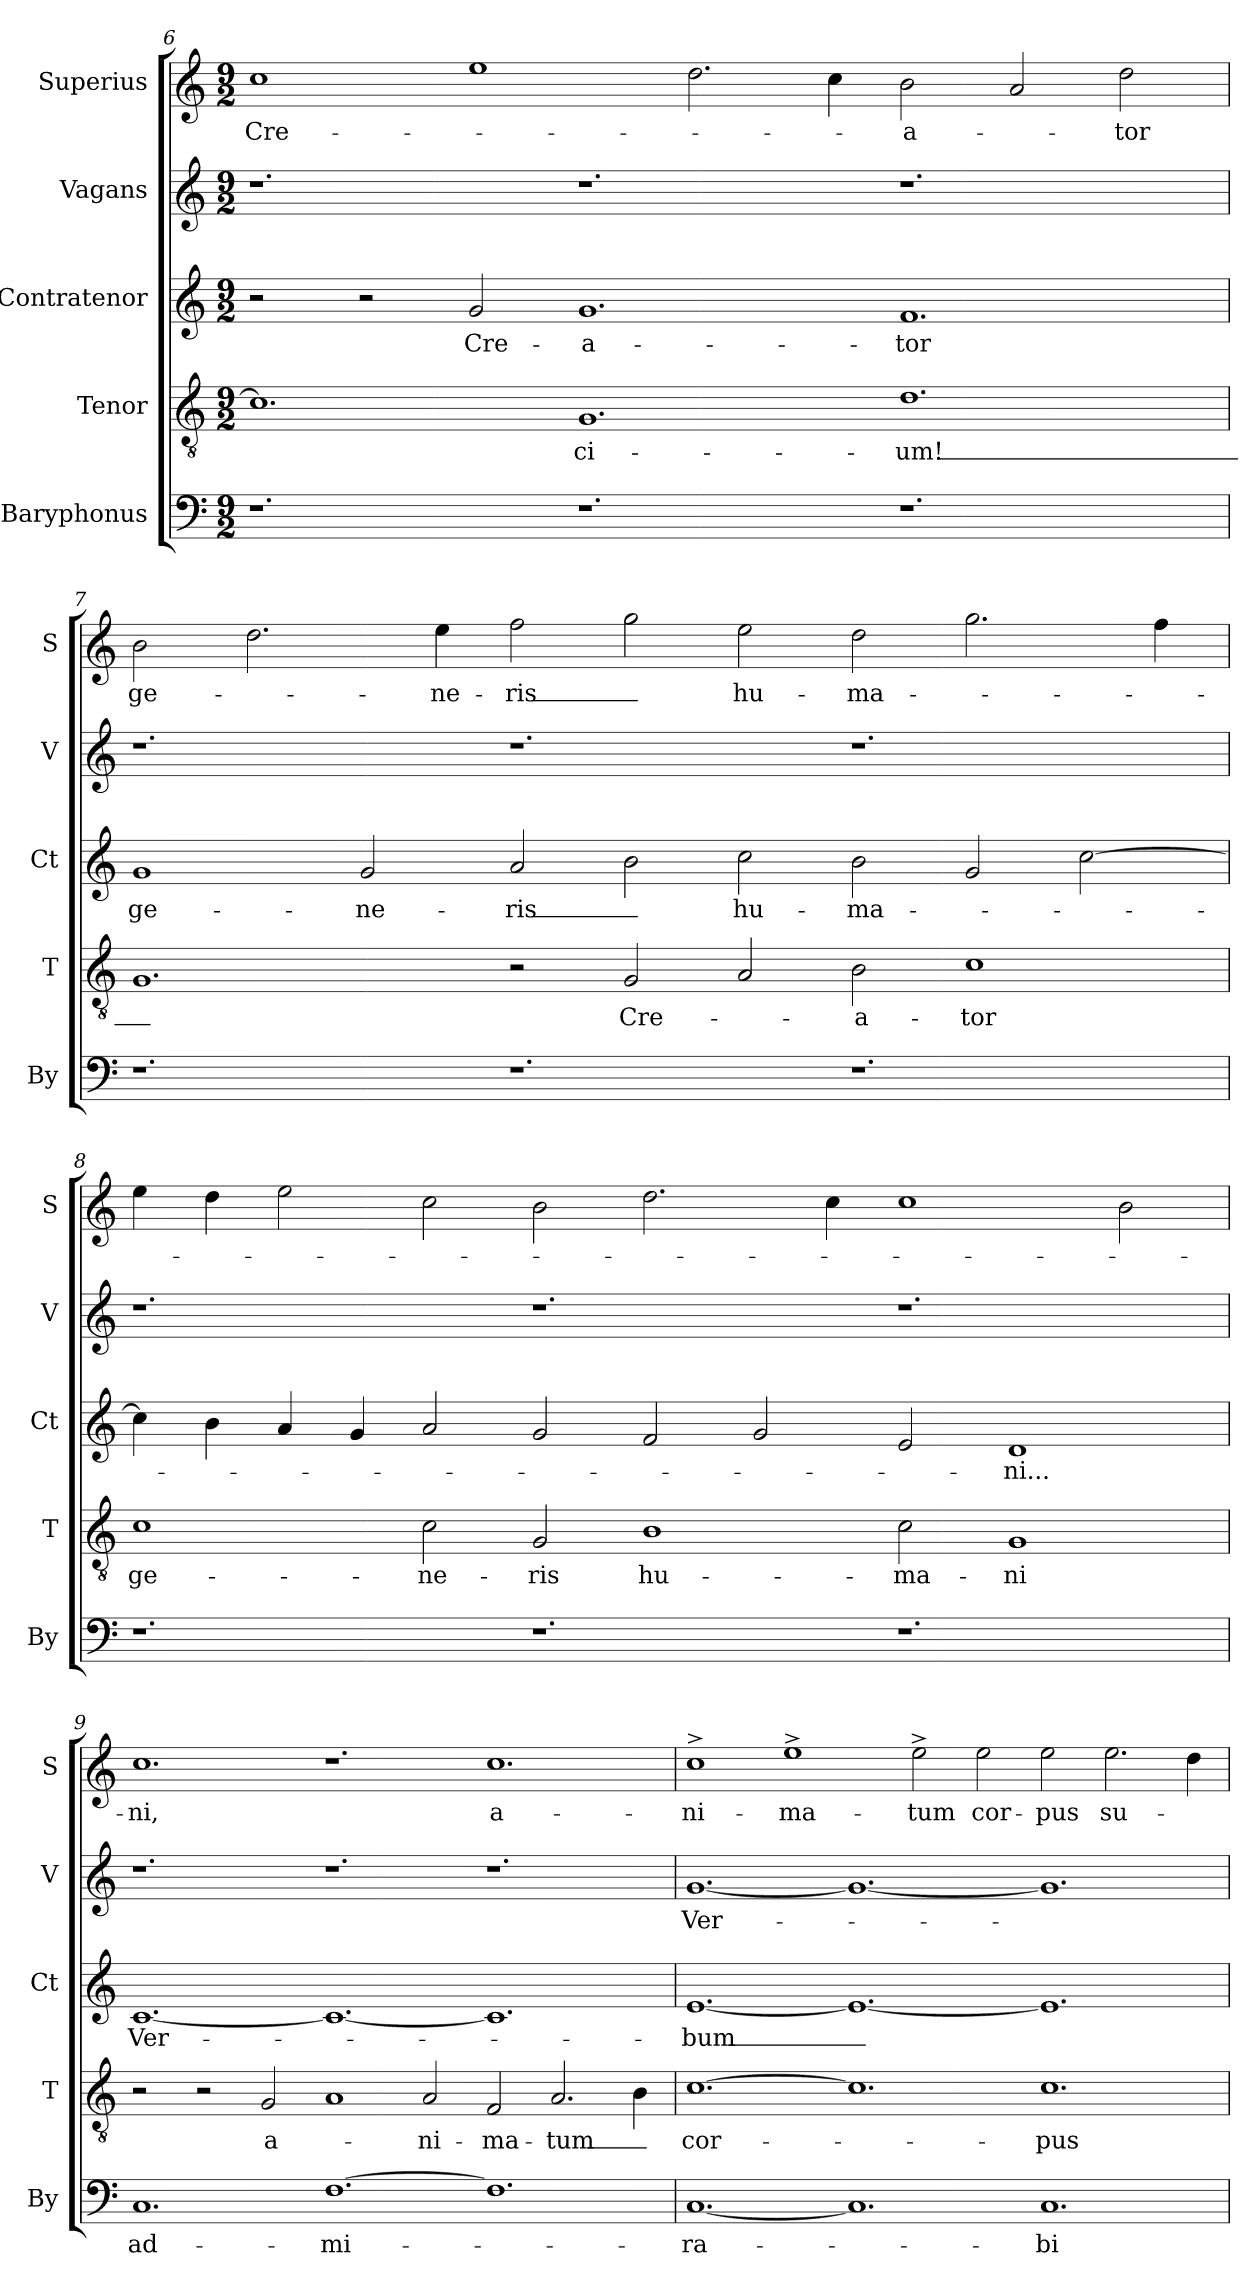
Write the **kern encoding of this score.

**kern	**text	**kern	**text	**kern	**text	**kern	**text	**kern	**text
*part5	*part5	*part4	*part4	*part3	*part3	*part2	*part2	*part1	*part1
*staff5	*staff5	*staff4	*staff4	*staff3	*staff3	*staff2	*staff2	*staff1	*staff1
*I"Baryphonus	*	*I"Tenor	*	*I"Contratenor	*	*I"Vagans	*	*I"Superius	*
*I'By	*	*I'T	*	*I'Ct	*	*I'V	*	*I'S	*
*clefF4	*	*clefGv2	*	*clefG2	*	*clefG2	*	*clefG2	*
*k[]	*	*k[]	*	*k[]	*	*k[]	*	*k[]	*
*M9/2	*	*M9/2	*	*M9/2	*	*M9/2	*	*M9/2	*
=6	=6	=6	=6	=6	=6	=6	=6	=6	=6
1.r	.	1.c]	.	2r	.	1.r	.	1cc	Cre-
.	.	.	.	2r	.	.	.	.	.
.	.	.	.	2g/	Cre-	.	.	1ee	.
1.r	.	1.G	-ci-	1.g	-a-	1.r	.	.	.
.	.	.	.	.	.	.	.	2.dd\	.
.	.	.	.	.	.	.	.	4cc\	.
1.r	.	1.d	-um!_	1.f	-tor	1.r	.	2b\	-a-
.	.	.	.	.	.	.	.	2a/	.
.	.	.	.	.	.	.	.	2dd\	-tor
=7	=7	=7	=7	=7	=7	=7	=7	=7	=7
1.r	.	1.G	_	1g	ge-	1.r	.	2b\	ge-
.	.	.	.	.	.	.	.	2.dd\	.
.	.	.	.	2g/	-ne-	.	.	.	.
.	.	.	.	.	.	.	.	4ee\	-ne-
1.r	.	2r	.	2a/	-ris_	1.r	.	2ff\	-ris_
.	.	2G/	Cre-	2b\	_	.	.	2gg\	_
.	.	2A/	.	2cc\	hu-	.	.	2ee\	hu-
1.r	.	2B\	-a-	2b\	-ma-	1.r	.	2dd\	-ma-
.	.	1c	-tor	2g/	.	.	.	2.gg\	.
.	.	.	.	[2cc\	.	.	.	.	.
.	.	.	.	.	.	.	.	4ff\	.
=8	=8	=8	=8	=8	=8	=8	=8	=8	=8
1.r	.	1c	ge-	4cc\]	.	1.r	.	4ee\	.
.	.	.	.	4b\	.	.	.	4dd\	.
.	.	.	.	4a/	.	.	.	2ee\	.
.	.	.	.	4g/	.	.	.	.	.
.	.	2c\	-ne-	2a/	.	.	.	2cc\	.
1.r	.	2G/	-ris	2g/	.	1.r	.	2b\	.
.	.	1B	hu-	2f/	.	.	.	2.dd\	.
.	.	.	.	2g/	.	.	.	.	.
.	.	.	.	.	.	.	.	4cc\	.
1.r	.	2c\	-ma-	2e/	.	1.r	.	1cc	.
.	.	1G	-ni	1d	-ni...	.	.	.	.
.	.	.	.	.	.	.	.	2b\	.
=9	=9	=9	=9	=9	=9	=9	=9	=9	=9
1.C	-ad-	2r	.	[1.c	Ver-	1.r	.	1.cc	-ni,
.	.	2r	.	.	.	.	.	.	.
.	.	2G/	a-	.	.	.	.	.	.
[1.F	-mi-	1A	.	1.c_	.	1.r	.	1.r	.
.	.	2A/	-ni-	.	.	.	.	.	.
1.F]	.	2F/	-ma-	1.c]	.	1.r	.	1.cc	a-
.	.	2.A/	-tum_	.	.	.	.	.	.
.	.	4B\	_	.	.	.	.	.	.
=10	=10	=10	=10	=10	=10	=10	=10	=10	=10
[1.C	-ra-	[1.c	cor-	[1.e	-bum_	[1.g	Ver-	1cc^	-ni-
.	.	.	.	.	.	.	.	1ee^	-ma-
1.C]	.	1.c]	.	1.e_	_	1.g_	.	.	.
.	.	.	.	.	.	.	.	2ee^\	-tum
.	.	.	.	.	.	.	.	2ee\	cor-
1.C	-bi-	1.c	-pus	1.e]	_	1.g]	.	2ee\	-pus
.	.	.	.	.	.	.	.	2.ee\	su-
.	.	.	.	.	.	.	.	4dd\	.
=	=	=	=	=	=	=	=	=	=
*-	*-	*-	*-	*-	*-	*-	*-	*-	*-
